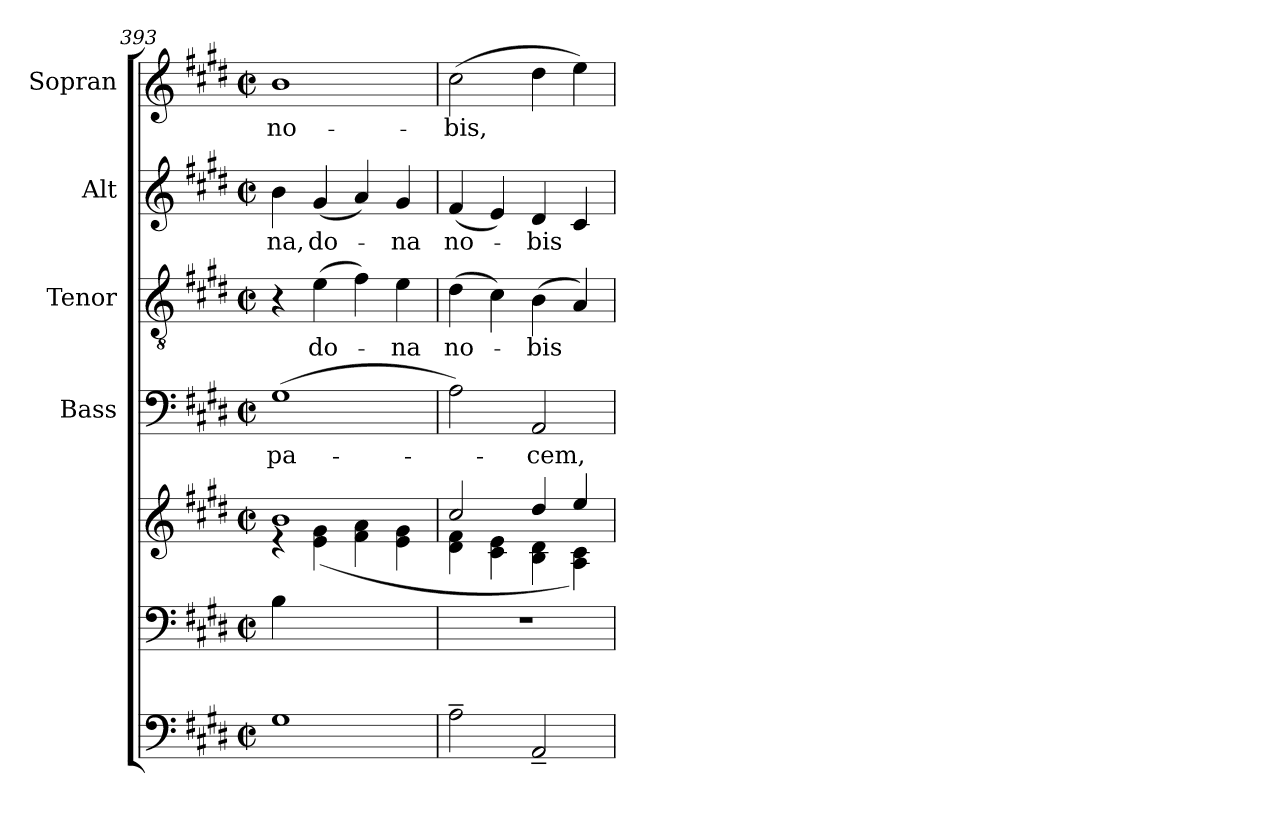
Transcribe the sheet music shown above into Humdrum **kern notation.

**kern	**kern	**kern	**kern	**text	**kern	**text	**kern	**text	**kern	**text
*part6	*part5	*part5	*part4	*part4	*part3	*part3	*part2	*part2	*part1	*part1
*staff7	*staff6	*staff5	*staff4	*staff4	*staff3	*staff3	*staff2	*staff2	*staff1	*staff1
*	*	*	*I"Bass	*	*I"Tenor	*	*I"Alt	*	*I"Sopran	*
*	*	*	*I'B.	*	*I'T.	*	*I'A.	*	*I'S.	*
*clefF4	*clefF4	*clefG2	*clefF4	*	*clefGv2	*	*clefG2	*	*clefG2	*
*ITrd7c12	*	*	*	*	*	*	*	*	*	*
*k[f#c#g#d#]	*k[f#c#g#d#]	*k[f#c#g#d#]	*k[f#c#g#d#]	*	*k[f#c#g#d#]	*	*k[f#c#g#d#]	*	*k[f#c#g#d#]	*
*E:	*E:	*E:	*E:	*	*E:	*	*E:	*	*E:	*
*M2/2	*M2/2	*M2/2	*M2/2	*	*M2/2	*	*M2/2	*	*M2/2	*
*met(c|)	*met(c|)	*met(c|)	*met(c|)	*	*met(c|)	*	*met(c|)	*	*met(c|)	*
=393	=393	=393	=393	=393	=393	=393	=393	=393	=393	=393
*	*	*^	*	*	*	*	*	*	*	*
!	!	!	!	!	!LO:LY:b	!	!	!	!LO:LY:b	!	!LO:LY:b
1GG#	4B\	1b	4rd	(>1G#	pa-	4r	.	4b\	-na,	1b	no-
!	!	!	!	!	!	!	!LO:LY:b	!	!LO:LY:b	!	!
.	2.ryy	.	(<4e\ 4g#\	.	.	(>4e\	do-	(<4g#/	do-	.	.
.	.	.	4f#\ 4a\	.	.	4f#\)	.	4a/)	.	.	.
!	!	!	!	!	!	!	!LO:LY:b	!	!LO:LY:b	!	!
.	.	.	4e\ 4g#\	.	.	4e\	-na	4g#/	-na	.	.
=394	=394	=394	=394	=394	=394	=394	=394	=394	=394	=394	=394
!	!	!	!	!	!	!	!LO:LY:b	!	!LO:LY:b	!	!LO:LY:b
2AA~>\	1r	2cc#/	4d#\ 4f#\	2A\)	.	(>4d#\	no-	(<4f#/	no-	(>2cc#\	-bis,
.	.	.	4c#\ 4e\	.	.	4c#\)	.	4e/)	.	.	.
!	!	!	!	!	!LO:LY:b	!	!LO:LY:b	!	!LO:LY:b	!	!
2AAA~</	.	4dd#/	4B\ 4d#\	2AA/	-cem,	(<4B\	-bis	4d#/	-bis	4dd#\	.
.	.	4ee/	4A\ 4c#\)	.	.	4A/)	.	4c#/	.	4ee\)	.
*	*	*v	*v	*	*	*	*	*	*	*	*
=	=	=	=	=	=	=	=	=	=	=
*-	*-	*-	*-	*-	*-	*-	*-	*-	*-	*-
